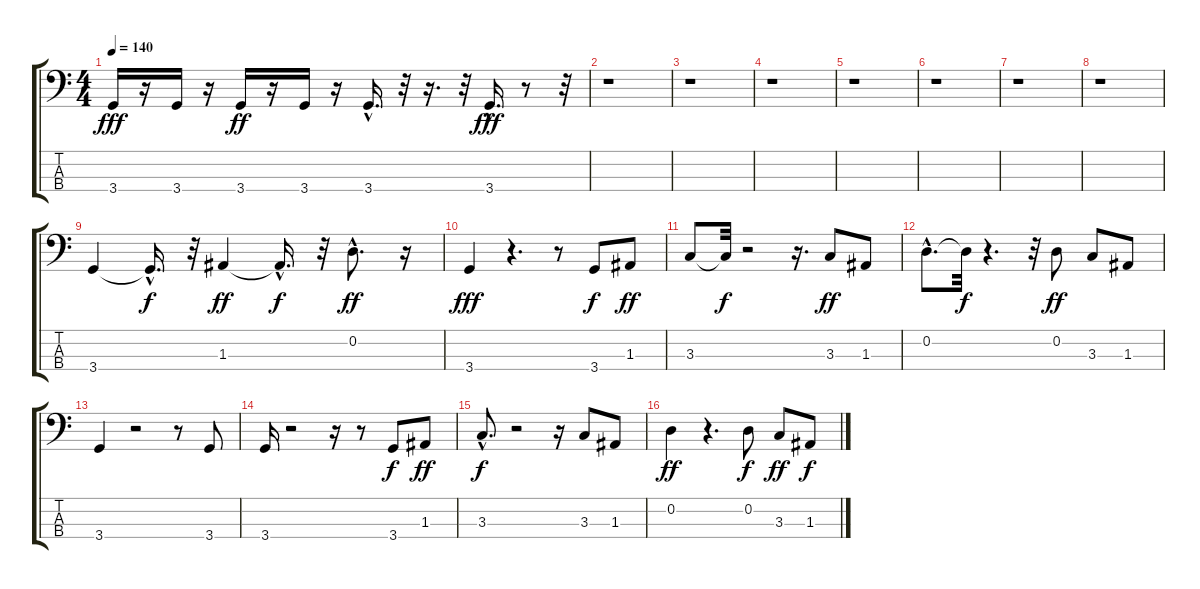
\track "" {instrument fretlessbass}
\staff {score tabs}
\tuning (G2 D2 A1 E1) {hide}
\ts (4 4)
\tempo 140
\clef f4
\ks c
3.4.16{dy fff} r.16 3.4.16 r.16 3.4.16{dy ff} r.16 3.4.16 r.16 3.4{hac}.16{d} r.32 r.16{d} r.32 3.4{hac}.16{d dy fff} r.8 r.32 |
r.1 |
r.1 |
r.1 |
r.1 |
r.1 |
r.1 |
r.1 |
3.4.4 3.4{hac t}.16{d dy f} r.32 1.3.4{dy ff} 1.3{hac t}.16{d dy f} r.32 0.2{hac}.8{d dy ff} r.16 |
3.4.4{dy fff} r.4{d} r.8 3.4.8{dy f} 1.3.8{dy ff} |
3.3.8 3.3{t}.32{dy f} r.2 r.16{d} 3.3.8{dy ff} 1.3.8 |
0.2{hac}.8{d} 0.2{t}.32{dy f} r.4{d} r.32 0.2.8{dy ff} 3.3.8 1.3.8 |
3.4.4 r.2 r.8 3.4.8 |
3.4.16 r.2 r.16 r.8 3.4.8{dy f} 1.3.8{dy ff} |
3.3{hac}.8{d dy f} r.2 r.16 3.3.8 1.3.8 |
0.2.4{dy ff} r.4{d} 0.2.8{dy f} 3.3.8{dy ff} 1.3.8{dy f}
